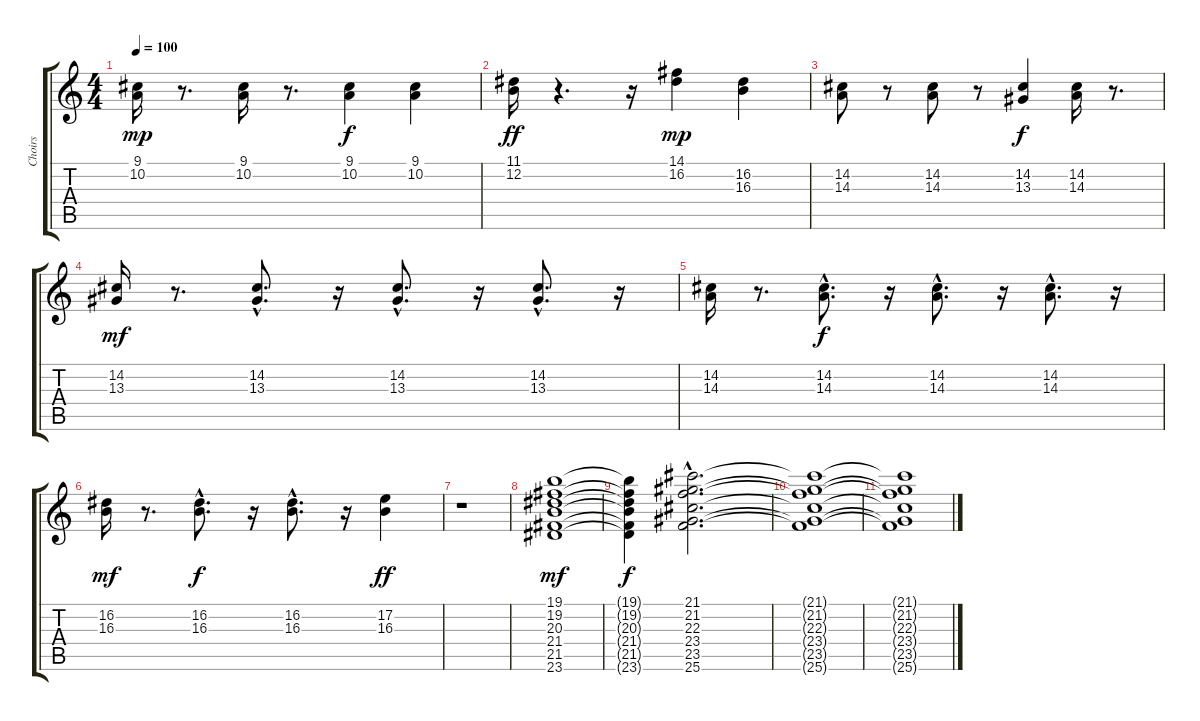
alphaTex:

\track ("Choirs" "Choirs") {instrument choiraahs}
\staff {score tabs}
\tuning (E4 B3 G3 D3 A2 E2) {hide}
\ts (4 4)
\tempo 100
\clef g2
\ks c
(9.1 10.2).16{dy mp} r.8{d} (9.1 10.2).16 r.8{d} (9.1 10.2).4{dy f} (9.1 10.2).4 |
(11.1 12.2).16{dy ff} r.4{d} r.16 (14.1 16.2).4{dy mp} (16.2 16.3).4 |
(14.2 14.3).8 r.8 (14.2 14.3).8 r.8 (14.2 13.3).4{dy f} (14.2 14.3).16 r.8{d} |
(14.2 13.3).16{dy mf} r.8{d} (14.2{hac} 13.3{hac}).8{d} r.16 (14.2{hac} 13.3{hac}).8{d} r.16 (14.2{hac} 13.3{hac}).8{d} r.16 |
(14.2 14.3).16 r.8{d} (14.2{hac} 14.3{hac}).8{d dy f} r.16 (14.2{hac} 14.3{hac}).8{d} r.16 (14.2{hac} 14.3{hac}).8{d} r.16 |
(16.2 16.3).16{dy mf} r.8{d} (16.2{hac} 16.3{hac}).8{d dy f} r.16 (16.2{hac} 16.3{hac}).8{d} r.16 (17.2 16.3).4{dy ff} |
r.1 |
(19.1 19.2 20.3 21.4 21.5 23.6).1{dy mf} |
(19.1{t} 19.2{t} 20.3{t} 21.4{t} 21.5{t} 23.6{t}).4{dy f} (21.1{hac} 21.2{hac} 22.3{hac} 23.4{hac} 23.5{hac} 25.6{hac}).2{d} |
(21.1{t} 21.2{t} 22.3{t} 23.4{t} 23.5{t} 25.6{t}).1 |
(21.1{t} 21.2{t} 22.3{t} 23.4{t} 23.5{t} 25.6{t}).1
